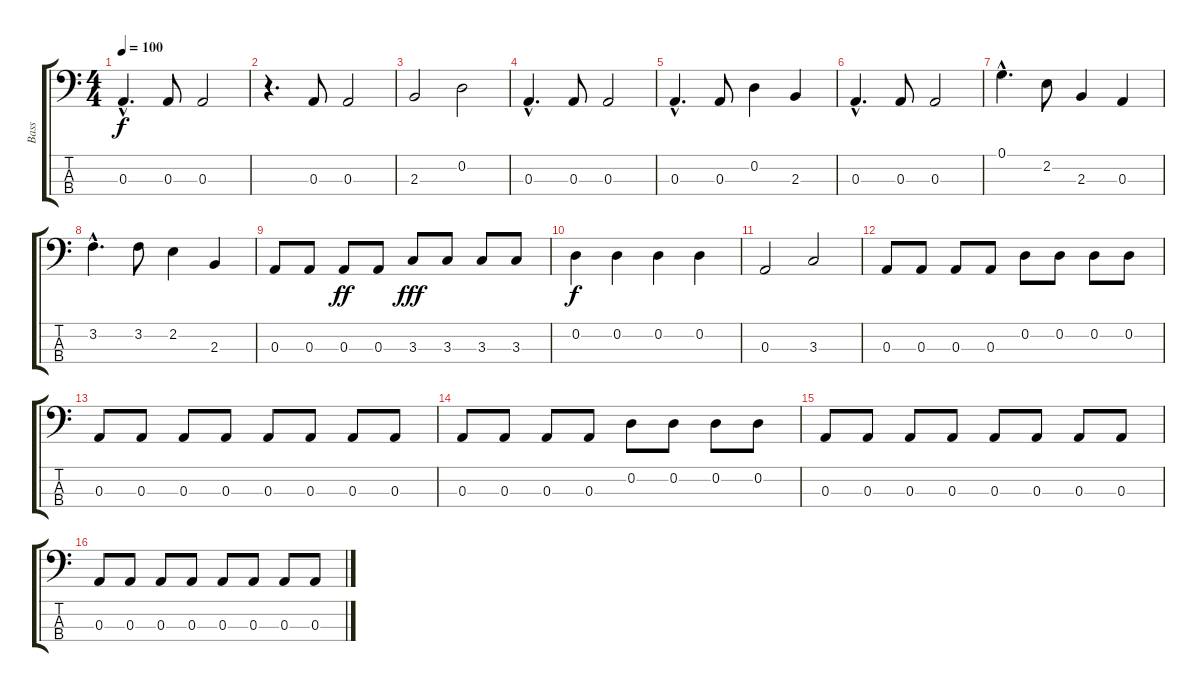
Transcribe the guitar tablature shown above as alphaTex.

\track ("Bass" "Bass") {instrument acousticbass}
\staff {score tabs}
\tuning (G2 D2 A1 E1) {hide}
\ts (4 4)
\tempo 100
\clef f4
\ks c
0.3{hac}.4{d dy f} 0.3.8 0.3.2 |
r.4{d} 0.3.8 0.3.2 |
2.3.2 0.2.2 |
0.3{hac}.4{d} 0.3.8 0.3.2 |
0.3{hac}.4{d} 0.3.8 0.2.4 2.3.4 |
0.3{hac}.4{d} 0.3.8 0.3.2 |
0.1{hac}.4{d} 2.2.8 2.3.4 0.3.4 |
3.2{hac}.4{d} 3.2.8 2.2.4 2.3.4 |
0.3.8 0.3.8 0.3.8{dy ff} 0.3.8 3.3.8{dy fff} 3.3.8 3.3.8 3.3.8 |
0.2.4{dy f} 0.2.4 0.2.4 0.2.4 |
0.3.2 3.3.2 |
0.3.8 0.3.8 0.3.8 0.3.8 0.2.8 0.2.8 0.2.8 0.2.8 |
0.3.8 0.3.8 0.3.8 0.3.8 0.3.8 0.3.8 0.3.8 0.3.8 |
0.3.8 0.3.8 0.3.8 0.3.8 0.2.8 0.2.8 0.2.8 0.2.8 |
0.3.8 0.3.8 0.3.8 0.3.8 0.3.8 0.3.8 0.3.8 0.3.8 |
0.3.8 0.3.8 0.3.8 0.3.8 0.3.8 0.3.8 0.3.8 0.3.8
